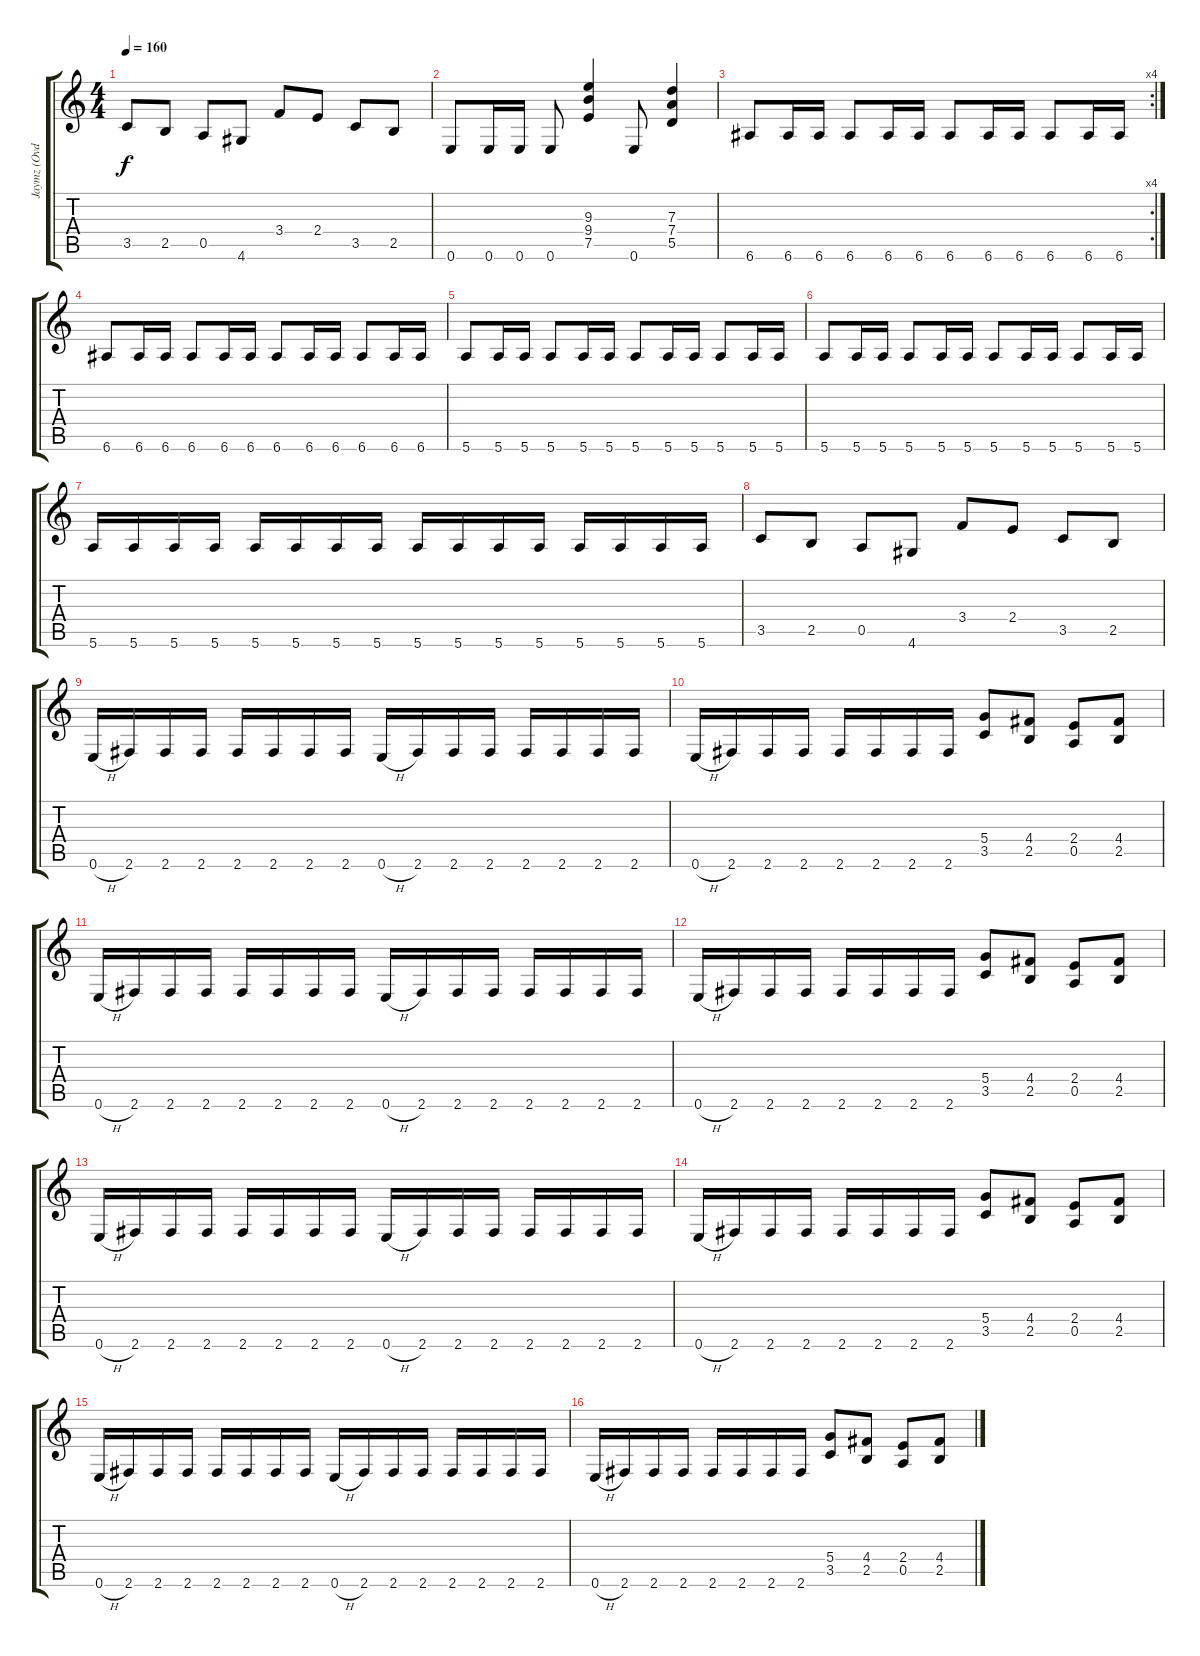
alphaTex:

\track ("Jaymz (Ovd Gtr)" "Jaymz (Ovd") {instrument distortionguitar}
\staff {score tabs}
\tuning (E4 B3 G3 D3 A2 E2) {hide}
\ts (4 4)
\tempo 160
\clef g2
\ks c
3.5.8{dy f} 2.5.8 0.5.8 4.6.8 3.4.8 2.4.8 3.5.8 2.5.8 |
0.6.8 0.6.16 0.6.16 0.6.8 (9.3 9.4 7.5).4 0.6.8 (7.3 7.4 5.5).4 |
\rc 4
6.6.8 6.6.16 6.6.16 6.6.8 6.6.16 6.6.16 6.6.8 6.6.16 6.6.16 6.6.8 6.6.16 6.6.16 |
6.6.8 6.6.16 6.6.16 6.6.8 6.6.16 6.6.16 6.6.8 6.6.16 6.6.16 6.6.8 6.6.16 6.6.16 |
5.6.8 5.6.16 5.6.16 5.6.8 5.6.16 5.6.16 5.6.8 5.6.16 5.6.16 5.6.8 5.6.16 5.6.16 |
5.6.8 5.6.16 5.6.16 5.6.8 5.6.16 5.6.16 5.6.8 5.6.16 5.6.16 5.6.8 5.6.16 5.6.16 |
5.6.16 5.6.16 5.6.16 5.6.16 5.6.16 5.6.16 5.6.16 5.6.16 5.6.16 5.6.16 5.6.16 5.6.16 5.6.16 5.6.16 5.6.16 5.6.16 |
3.5.8 2.5.8 0.5.8 4.6.8 3.4.8 2.4.8 3.5.8 2.5.8 |
0.6{h}.16 2.6.16 2.6.16 2.6.16 2.6.16 2.6.16 2.6.16 2.6.16 0.6{h}.16 2.6.16 2.6.16 2.6.16 2.6.16 2.6.16 2.6.16 2.6.16 |
0.6{h}.16 2.6.16 2.6.16 2.6.16 2.6.16 2.6.16 2.6.16 2.6.16 (5.4 3.5).8 (4.4 2.5).8 (2.4 0.5).8 (4.4 2.5).8 |
0.6{h}.16 2.6.16 2.6.16 2.6.16 2.6.16 2.6.16 2.6.16 2.6.16 0.6{h}.16 2.6.16 2.6.16 2.6.16 2.6.16 2.6.16 2.6.16 2.6.16 |
0.6{h}.16 2.6.16 2.6.16 2.6.16 2.6.16 2.6.16 2.6.16 2.6.16 (5.4 3.5).8 (4.4 2.5).8 (2.4 0.5).8 (4.4 2.5).8 |
0.6{h}.16 2.6.16 2.6.16 2.6.16 2.6.16 2.6.16 2.6.16 2.6.16 0.6{h}.16 2.6.16 2.6.16 2.6.16 2.6.16 2.6.16 2.6.16 2.6.16 |
0.6{h}.16 2.6.16 2.6.16 2.6.16 2.6.16 2.6.16 2.6.16 2.6.16 (5.4 3.5).8 (4.4 2.5).8 (2.4 0.5).8 (4.4 2.5).8 |
0.6{h}.16 2.6.16 2.6.16 2.6.16 2.6.16 2.6.16 2.6.16 2.6.16 0.6{h}.16 2.6.16 2.6.16 2.6.16 2.6.16 2.6.16 2.6.16 2.6.16 |
0.6{h}.16 2.6.16 2.6.16 2.6.16 2.6.16 2.6.16 2.6.16 2.6.16 (5.4 3.5).8 (4.4 2.5).8 (2.4 0.5).8 (4.4 2.5).8
